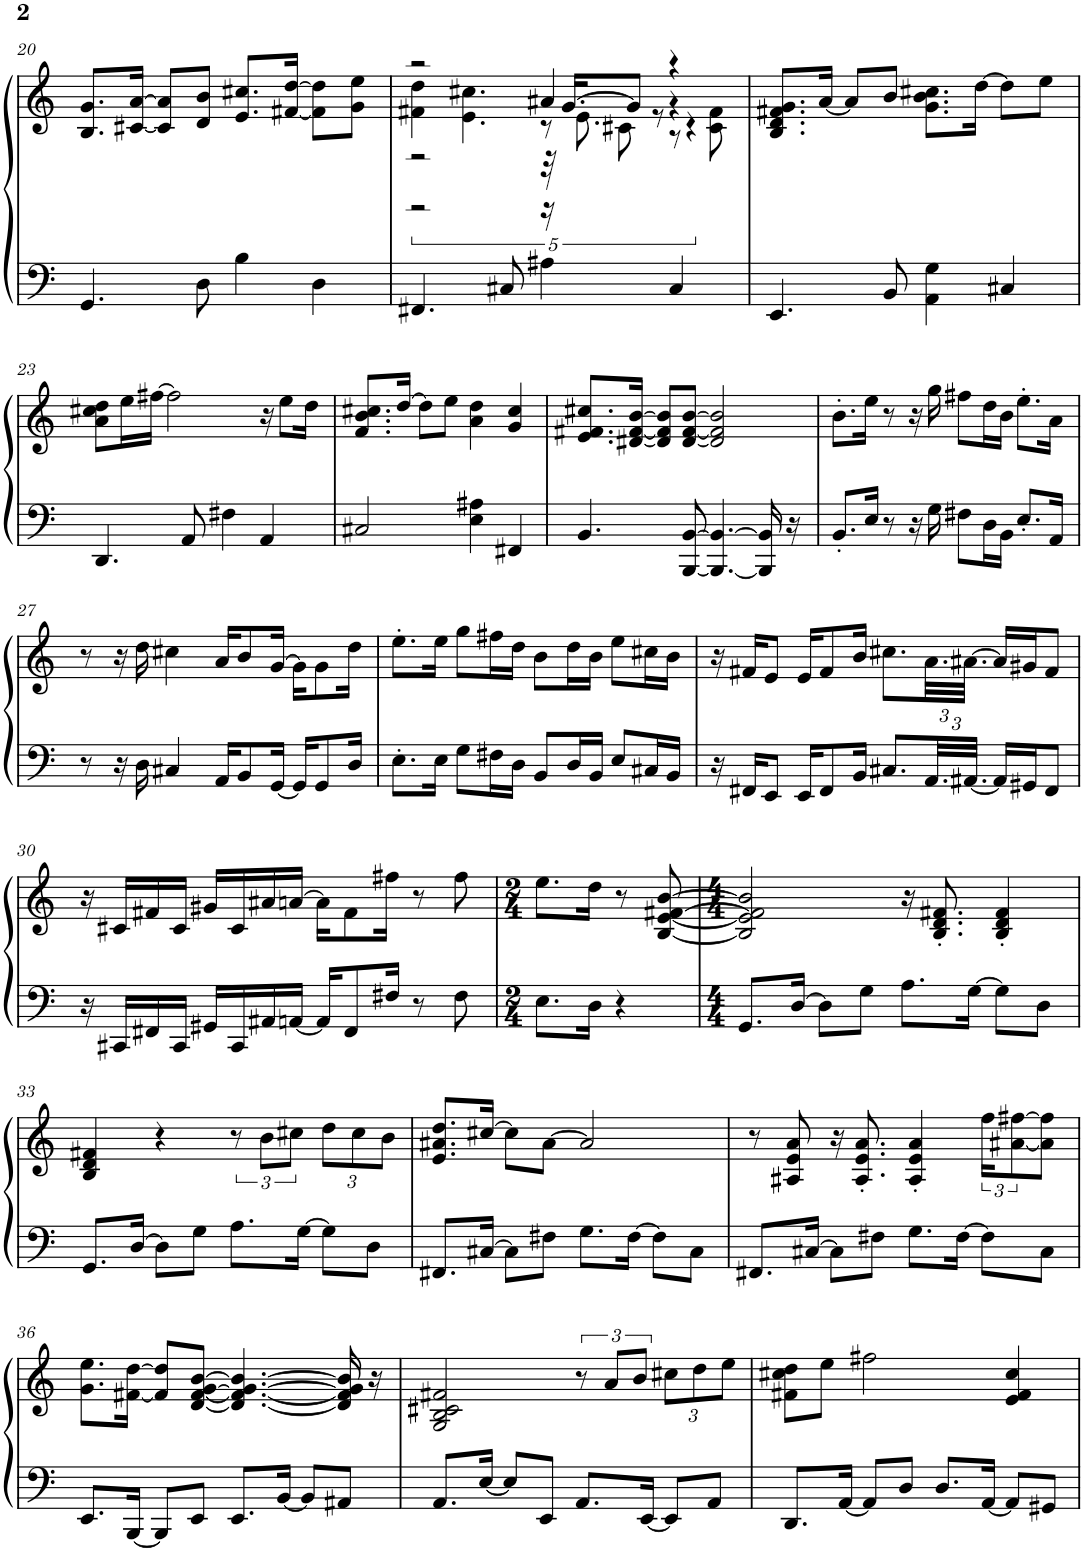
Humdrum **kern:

**kern	**kern
*part1	*part1
*staff2	*staff1
*I"Piano, Piano	*
*I'Pia.	*
!!LO:PB:g=z
*clefF4	*clefG2
*k[]	*k[]
*M4/4	*M4/4
=20	=20
4.GG/	8.B/ 8.g/L
.	[16c#X/ [16a/Jk
.	8c#/] 8a/]L
8D\	8d/ 8b/J
4B\	8.e/ 8.cc#X/L
.	[16f#X/ [16dd/Jk
4D\	8f#\] 8dd\]L
.	8g\ 8ee\J
=21	=21
*	*^
*	*	*^
*	*	*	*^
4.FF#X/	2r	5f#X\ 5dd\	2r	2r
.	.	5.e\ 5.cc#X\	.	.
8C#X/	.	.	.	.
4A#X\	4a#X/	10r	32r	16r
.	.	.	[16.g/KL	.
.	.	.	.	8.e\
.	.	10c#X\	.	.
.	.	.	8g/J]	.
.	.	10r	.	.
4C#/	4r	.	4r	8r
.	.	5r	.	.
.	.	.	.	8c#\ 8f#\
*	*v	*v	*v	*v
=22	=22
4.EE/	8.B/ 8.d/ 8.f#X/ 8.g/L
.	[16a/Jk
.	8a/L]
8BB/	8b/J
4AA\ 4G\	8.g\ 8.b\ 8.cc#X\L
.	[16dd\Jk
4C#X/	8dd\L]
.	8ee\J
!!LO:LB:g=z
=23	=23
4.DD/	8a\ 8cc#X\ 8dd\L
.	16ee\L
.	[16ff#X\JJ
.	2ff#\]
8AA/	.
4F#X\	.
4AA/	16r
.	8ee\L
.	16dd\Jk
=24	=24
2C#X/	8.f/ 8.b/ 8.cc#X/L
.	[16dd/Jk
.	8dd\L]
.	8ee\J
4E\ 4A#X\	4a\ 4dd\
4FF#X/	4g/ 4cc#/
=25	=25
4.BB/	8.e/ 8.f#X/ 8.cc#X/L
.	[16d#X/ [16f#/ [16b/Jk
.	8d#/] 8f#/] 8b/]L
[8BBB/ [8BB/	[8d#/ [8f#/ [8b/J
4.BBB/_ 4.BB/_	2d#/] 2f#/] 2b/]
16BBB/] 16BB/]	.
16r	.
=26	=26
8.BB'/L	8.b'\L
16E/Jk	16ee\Jk
8r	8r
16r	16r
16G\	16gg\
8F#X\L	8ff#X\L
16D\L	16dd\L
16BB\JJ	16b\JJ
8.E'/L	8.ee'\L
16AA/Jk	16a\Jk
!!LO:LB:g=z
=27	=27
8r	8r
16r	16r
16D\	16dd\
4C#X/	4cc#X\
16AA/KL	16a/KL
8BB/	8b/
[16GG/Jk	[16g/Jk
16GG/KL]	16g\KL]
8GG/	8g\
16D/Jk	16dd\Jk
=28	=28
8.E'\L	8.ee'\L
16E\Jk	16ee\Jk
8G\L	8gg\L
16F#X\L	16ff#X\L
16D\JJ	16dd\JJ
8BB/L	8b\L
16D/L	16dd\L
16BB/JJ	16b\JJ
8E/L	8ee\L
16C#X/L	16cc#X\L
16BB/JJ	16b\JJ
=29	=29
16r	16r
16FF#X/KL	16f#X/KL
8EE/J	8e/J
16EE/KL	16e/KL
8FF#/	8f#/
16BB/Jk	16b/Jk
8.C#X/L	8.cc#X\L
*Xbrackettup	*Xbrackettup
48.AA/LL	48.a\LL
[48.AA#X/JJJ	[48.a#X\JJJ
16AA#/LL]	16a#/LL]
16GG#X/J	16g#X/J
8FF#/J	8f#/J
!!LO:LB:g=z
=30	=30
16r	16r
16CC#X/LL	16c#X/LL
16FF#X/	16f#X/
16CC#/JJ	16c#/JJ
16GG#X/LL	16g#X/LL
16CC#/	16c#/
16AA#X/	16a#X/
[16AAn/JJ	[16an/JJ
16AA/KL]	16a\KL]
8FF#/	8f#\
16F#X/Jk	16ff#X\Jk
8r	8r
8F#\	8ff#\
=31	=31
*M2/4	*M2/4
8.E\L	8.ee\L
16D\Jk	16dd\Jk
4r	8r
.	[8B/ [8e/ [8f#X/ [8b/
=32	=32
*M4/4	*M4/4
8.GG/L	2B/] 2e/] 2f#/] 2b/]
[16D/Jk	.
8D\L]	.
8G\J	.
8.A\L	16r
.	8.B/' 8.d/' 8.f#X/'
[16G\Jk	.
8G\L]	4B/' 4d/' 4f#/'
8D\J	.
!!LO:LB:g=z
=33	=33
8.GG/L	4B/ 4d/ 4f#X/
[16D/Jk	.
8D\L]	4r
8G\J	.
*	*brackettup
8.A\L	12r
.	12b\L
.	12cc#X\J
[16G\Jk	.
*	*Xbrackettup
8G\L]	12dd\L
.	12cc#\
8D\J	.
.	12b\J
=34	=34
8.FF#X/L	8.e/ 8.a#X/ 8.dd/L
[16C#X/Jk	[16cc#X/Jk
8C#\L]	8cc#\L]
8F#X\J	[8a#\J
8.G\L	2a#/]
[16F#\Jk	.
8F#\L]	.
8C#\J	.
=35	=35
8.FF#X/L	8r
.	8A#X/ 8e/ 8a/
[16C#X/Jk	.
8C#\L]	16r
.	8.A#/' 8.e/' 8.a/'
8F#X\J	.
8.G\L	4A#/' 4e/' 4a/'
[16F#\Jk	.
*	*brackettup
8F#\L]	24ff\KL
.	[12a#X\ [12ff#X\
8C#\J	8a#\] 8ff#\]J
!!LO:LB:g=z
=36	=36
8.EE/L	8.g\ 8.ee\L
[16BBB/Jk	[16f#X\ [16dd\Jk
8BBB/L]	8f#/] 8dd/]L
8EE/J	[8d/ [8f#/ [8g/ [8b/J
8.EE/L	4.d/_ 4.f#/_ 4.g/_ 4.b/_
[16BB/Jk	.
8BB/L]	.
8AA#X/J	16d/] 16f#/] 16g/] 16b/]
.	16r
=37	=37
8.AA/L	2G/ 2B/ 2c#X/ 2f#X/
[16E/Jk	.
8E/L]	.
8EE/J	.
8.AA/L	12r
.	12a/L
.	12b/J
[16EE/Jk	.
*	*Xbrackettup
8EE/L]	12cc#X\L
.	12dd\
8AA/J	.
.	12ee\J
=38	=38
8.DD/L	8f#X\ 8cc#X\ 8dd\L
.	8ee\J
[16AA/Jk	.
8AA/L]	2ff#X\
8D/J	.
8.D/L	.
[16AA/Jk	.
8AA/L]	4e/ 4f#/ 4cc#/
8GG#X/J	.
=	=
*-	*-
